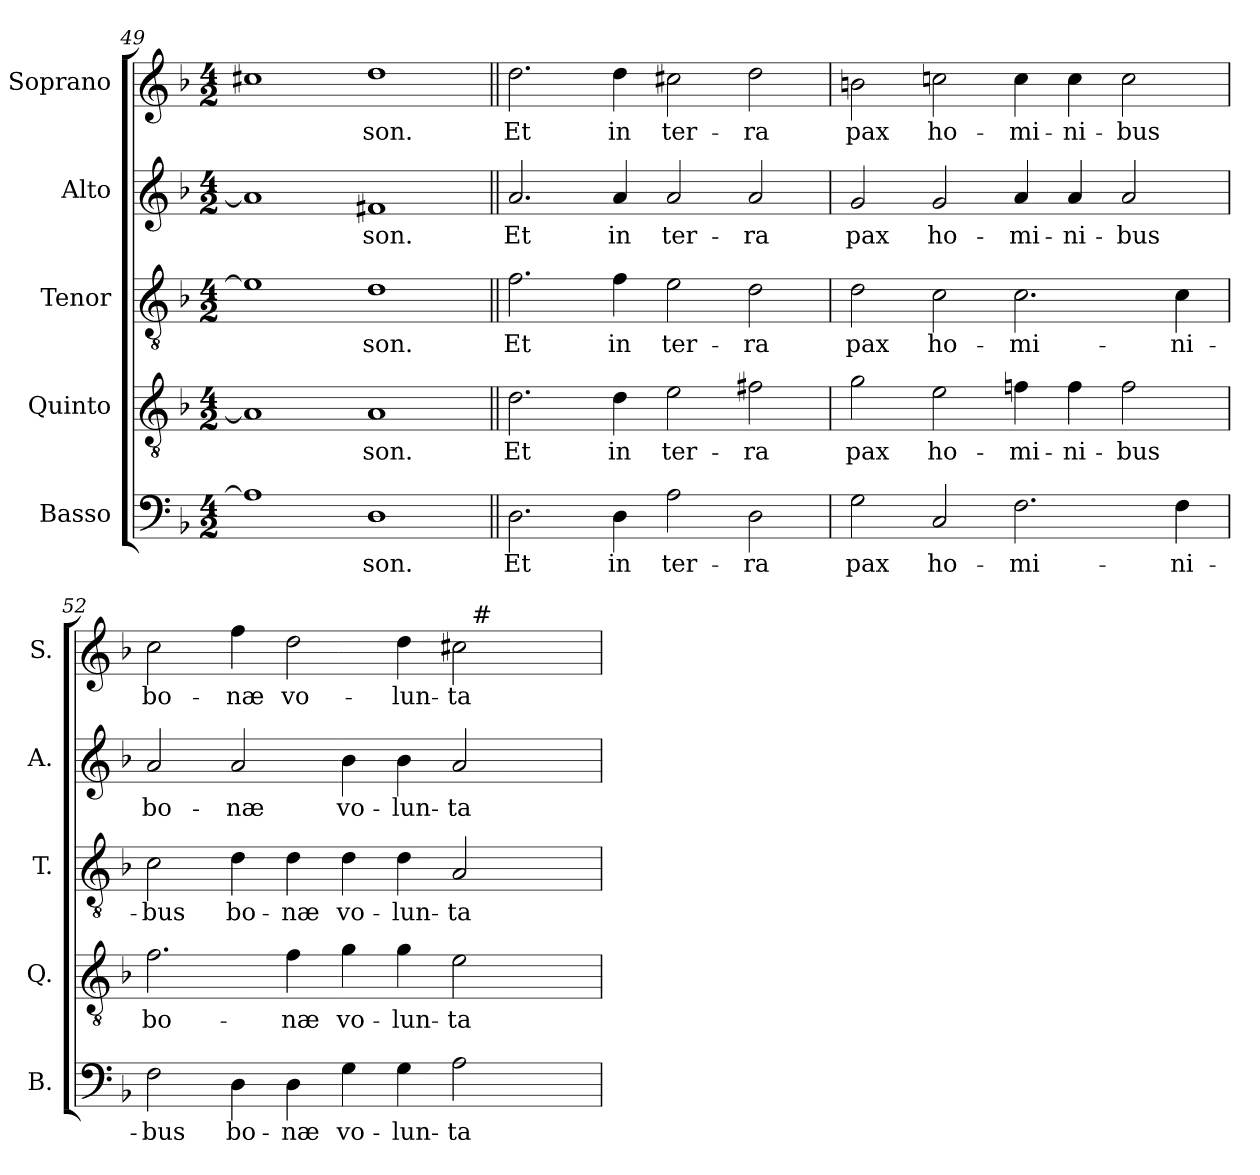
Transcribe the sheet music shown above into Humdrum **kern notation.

**kern	**text	**kern	**text	**kern	**text	**kern	**text	**kern	**text
*part5	*part5	*part4	*part4	*part3	*part3	*part2	*part2	*part1	*part1
*staff5	*staff5	*staff4	*staff4	*staff3	*staff3	*staff2	*staff2	*staff1	*staff1
*I"Basso	*	*I"Quinto	*	*I"Tenor	*	*I"Alto	*	*I"Soprano	*
*I'B.	*	*I'Q.	*	*I'T.	*	*I'A.	*	*I'S.	*
*clefF4	*	*clefGv2	*	*clefGv2	*	*clefG2	*	*clefG2	*
*	*	*ITrd7c12	*	*ITrd7c12	*	*	*	*	*
*k[b-]	*	*k[b-]	*	*k[b-]	*	*k[b-]	*	*k[b-]	*
*F:	*	*F:	*	*F:	*	*F:	*	*F:	*
*M4/2	*	*M4/2	*	*M4/2	*	*M4/2	*	*M4/2	*
=49	=49	=49	=49	=49	=49	=49	=49	=49	=49
1Ai]	.	1AAi]	.	1Ei]	.	1ai]	.	1cc#Xi	.
!	!LO:LY:b:color=#000000	!	!	!	!	!	!	!	!
!	!	!	!LO:LY:b:color=#000000	!	!	!	!	!	!
!	!	!	!	!	!LO:LY:b:color=#000000	!	!	!	!
!	!	!	!	!	!	!	!LO:LY:b:color=#000000	!	!
!	!	!	!	!	!	!	!	!	!LO:LY:b:color=#000000
1Di	-son.	1AAi	-son.	1Di	-son.	1f#Xi	son.	1ddi	-son.
!!LO:LB:g=z
=50||	=50||	=50||	=50||	=50||	=50||	=50||	=50||	=50||	=50||
!	!LO:LY:b:color=#000000	!	!	!	!	!	!	!	!
!	!	!	!LO:LY:b:color=#000000	!	!	!	!	!	!
!	!	!	!	!	!LO:LY:b:color=#000000	!	!	!	!
!	!	!	!	!	!	!	!LO:LY:b:color=#000000	!	!
!	!	!	!	!	!	!	!	!	!LO:LY:b:color=#000000
2.Di\	Et	2.Di\	Et	2.Fi\	Et	2.ai/	Et	2.ddi\	Et
!	!LO:LY:b:color=#000000	!	!	!	!	!	!	!	!
!	!	!	!LO:LY:b:color=#000000	!	!	!	!	!	!
!	!	!	!	!	!LO:LY:b:color=#000000	!	!	!	!
!	!	!	!	!	!	!	!LO:LY:b:color=#000000	!	!
!	!	!	!	!	!	!	!	!	!LO:LY:b:color=#000000
4Di\	in	4Di\	in	4Fi\	in	4ai/	in	4ddi\	in
!	!LO:LY:b:color=#000000	!	!	!	!	!	!	!	!
!	!	!	!LO:LY:b:color=#000000	!	!	!	!	!	!
!	!	!	!	!	!LO:LY:b:color=#000000	!	!	!	!
!	!	!	!	!	!	!	!LO:LY:b:color=#000000	!	!
!	!	!	!	!	!	!	!	!	!LO:LY:b:color=#000000
2Ai\	ter-	2Ei\	ter-	2Ei\	ter-	2ai/	ter-	2cc#Xi\	ter-
!	!LO:LY:b:color=#000000	!	!	!	!	!	!	!	!
!	!	!	!LO:LY:b:color=#000000	!	!	!	!	!	!
!	!	!	!	!	!LO:LY:b:color=#000000	!	!	!	!
!	!	!	!	!	!	!	!LO:LY:b:color=#000000	!	!
!	!	!	!	!	!	!	!	!	!LO:LY:b:color=#000000
2Di\	-ra	2F#Xi\	-ra	2Di\	-ra	2ai/	-ra	2ddi\	-ra
=51	=51	=51	=51	=51	=51	=51	=51	=51	=51
!	!LO:LY:b:color=#000000	!	!	!	!	!	!	!	!
!	!	!	!LO:LY:b:color=#000000	!	!	!	!	!	!
!	!	!	!	!	!LO:LY:b:color=#000000	!	!	!	!
!	!	!	!	!	!	!	!LO:LY:b:color=#000000	!	!
!	!	!	!	!	!	!	!	!	!LO:LY:b:color=#000000
2Gi\	pax	2Gi\	pax	2Di\	pax	2gi/	pax	2bni\	pax
!	!LO:LY:b:color=#000000	!	!	!	!	!	!	!	!
!	!	!	!LO:LY:b:color=#000000	!	!	!	!	!	!
!	!	!	!	!	!LO:LY:b:color=#000000	!	!	!	!
!	!	!	!	!	!	!	!LO:LY:b:color=#000000	!	!
!	!	!	!	!	!	!	!	!	!LO:LY:b:color=#000000
2Ci/	ho-	2Ei\	ho-	2Ci\	ho-	2gi/	ho-	2ccni\	ho-
!	!LO:LY:b:color=#000000	!	!	!	!	!	!	!	!
!	!	!	!LO:LY:b:color=#000000	!	!	!	!	!	!
!	!	!	!	!	!LO:LY:b:color=#000000	!	!	!	!
!	!	!	!	!	!	!	!LO:LY:b:color=#000000	!	!
!	!	!	!	!	!	!	!	!	!LO:LY:b:color=#000000
2.Fi\	-mi-	4Fni\	-mi-	2.Ci\	-mi-	4ai/	-mi-	4cci\	-mi-
!	!	!	!LO:LY:b:color=#000000	!	!	!	!	!	!
!	!	!	!	!	!	!	!LO:LY:b:color=#000000	!	!
!	!	!	!	!	!	!	!	!	!LO:LY:b:color=#000000
.	.	4Fi\	-ni-	.	.	4ai/	-ni-	4cci\	-ni-
!	!	!	!LO:LY:b:color=#000000	!	!	!	!	!	!
!	!	!	!	!	!	!	!LO:LY:b:color=#000000	!	!
!	!	!	!	!	!	!	!	!	!LO:LY:b:color=#000000
.	.	2Fi\	-bus	.	.	2ai/	-bus	2cci\	-bus
!	!LO:LY:b:color=#000000	!	!	!	!	!	!	!	!
!	!	!	!	!	!LO:LY:b:color=#000000	!	!	!	!
4Fi\	-ni-	.	.	4Ci\	-ni-	.	.	.	.
=52	=52	=52	=52	=52	=52	=52	=52	=52	=52
!	!LO:LY:b:color=#000000	!	!	!	!	!	!	!	!
!	!	!	!LO:LY:b:color=#000000	!	!	!	!	!	!
!	!	!	!	!	!LO:LY:b:color=#000000	!	!	!	!
!	!	!	!	!	!	!	!LO:LY:b:color=#000000	!	!
!	!	!	!	!	!	!	!	!	!LO:LY:b:color=#000000
*	*	*	*	*	*	*	*	*^	*
2Fi\	-bus	2.Fi\	bo-	2Ci\	-bus	2ai/	bo-	2cci\	1ryy	bo-
!	!LO:LY:b:color=#000000	!	!	!	!	!	!	!	!	!
!	!	!	!	!	!LO:LY:b:color=#000000	!	!	!	!	!
!	!	!	!	!	!	!	!LO:LY:b:color=#000000	!	!	!
!	!	!	!	!	!	!	!	!	!	!LO:LY:b:color=#000000
4Di\	bo-	.	.	4Di\	bo-	2ai/	-næ	4ffi\	.	-næ
!	!LO:LY:b:color=#000000	!	!	!	!	!	!	!	!	!
!	!	!	!LO:LY:b:color=#000000	!	!	!	!	!	!	!
!	!	!	!	!	!LO:LY:b:color=#000000	!	!	!	!	!
!	!	!	!	!	!	!	!	!	!	!LO:LY:b:color=#000000
4Di\	-næ	4Fi\	-næ	4Di\	-næ	.	.	2ddi\	.	vo-
!	!LO:LY:b:color=#000000	!	!	!	!	!	!	!	!	!
!	!	!	!LO:LY:b:color=#000000	!	!	!	!	!	!	!
!	!	!	!	!	!LO:LY:b:color=#000000	!	!	!	!	!
!	!	!	!	!	!	!	!LO:LY:b:color=#000000	!	!	!
4Gi\	vo-	4Gi\	vo-	4Di\	vo-	4b-i\	vo-	.	2ryy	.
!	!LO:LY:b:color=#000000	!	!	!	!	!	!	!	!	!
!	!	!	!LO:LY:b:color=#000000	!	!	!	!	!	!	!
!	!	!	!	!	!LO:LY:b:color=#000000	!	!	!	!	!
!	!	!	!	!	!	!	!LO:LY:b:color=#000000	!	!	!
!	!	!	!	!	!	!	!	!	!	!LO:LY:b:color=#000000
4Gi\	-lun-	4Gi\	-lun-	4Di\	-lun-	4b-i\	-lun-	4ddi\	.	-lun-
!	!LO:LY:b:color=#000000	!	!	!	!	!	!	!	!	!
!	!	!	!LO:LY:b:color=#000000	!	!	!	!	!	!	!
!	!	!	!	!	!LO:LY:b:color=#000000	!	!	!	!	!
!	!	!	!	!	!	!	!LO:LY:b:color=#000000	!	!	!
!	!	!	!	!	!	!	!	!	!	!LO:LY:b:color=#000000
2Ai\	-ta-	2Ei\	-ta-	2AAi/	-ta-	2ai/	-ta-	2cc#i\	32ryy	-ta-
.	.	.	.	.	.	.	.	.	256ryy	.
!	!	!	!	!	!	!	!	!	!LO:TX:a:t=#	!
.	.	.	.	.	.	.	.	.	4ryy	.
.	.	.	.	.	.	.	.	.	8ryy	.
.	.	.	.	.	.	.	.	.	16ryy	.
.	.	.	.	.	.	.	.	.	64..ryy	.
*	*	*	*	*	*	*	*	*v	*v	*
=	=	=	=	=	=	=	=	=	=
*-	*-	*-	*-	*-	*-	*-	*-	*-	*-
